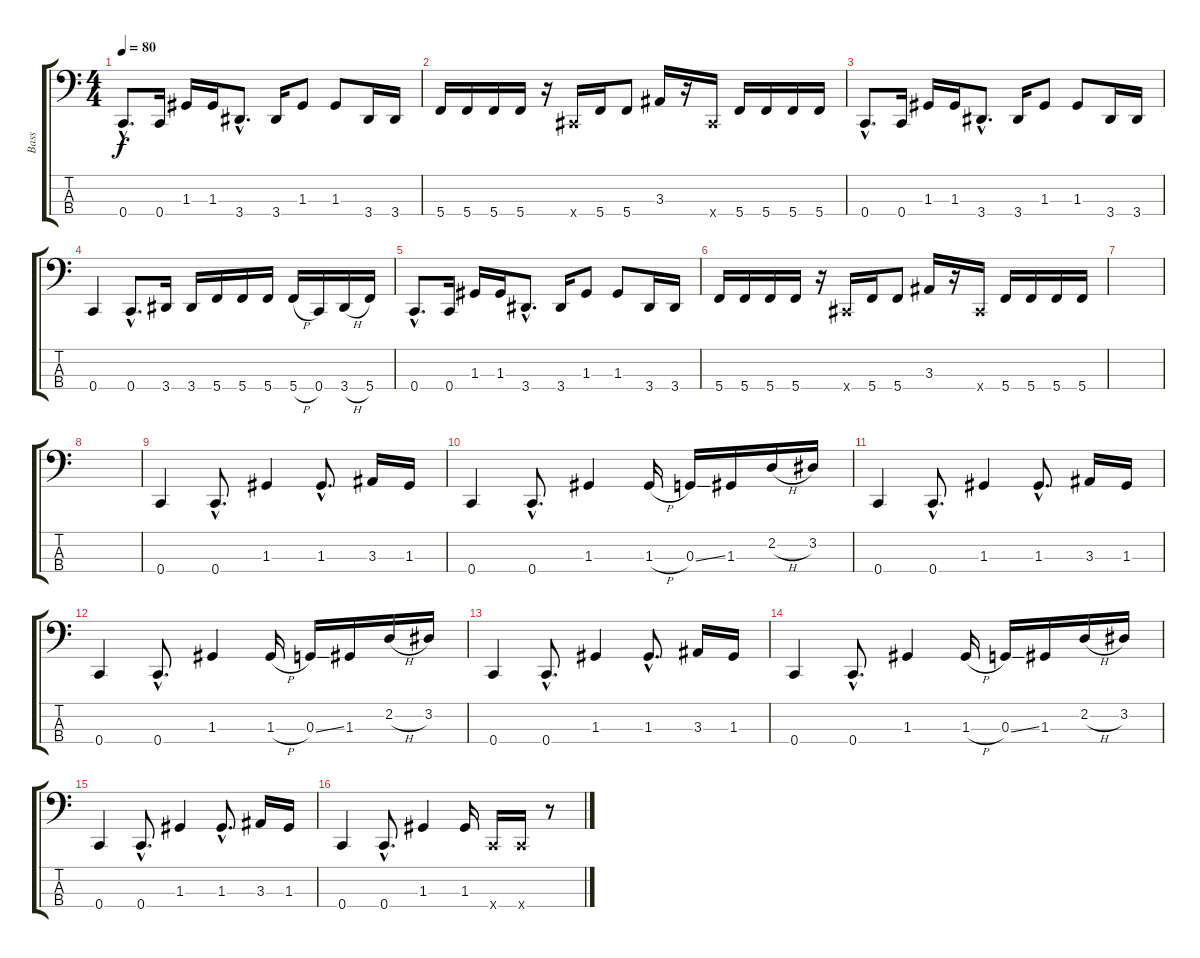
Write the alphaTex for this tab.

\track ("Bass" "Bass") {instrument electricbasspick}
\staff {score tabs}
\tuning (F2 C2 G1 C1) {hide}
\ts (4 4)
\tempo 80
\clef f4
\ks c
0.4{hac}.8{d dy f} 0.4.16 1.3.16 1.3.16 3.4{hac}.8{d} 3.4.16 1.3.8 1.3.8 3.4.16 3.4.16 |
5.4.16 5.4.16 5.4.16 5.4.16 r.16 1.4{x}.16 5.4.16 5.4.8 3.3.16 r.16 1.4{x}.16 5.4.16 5.4.16 5.4.16 5.4.16 |
0.4{hac}.8{d} 0.4.16 1.3.16 1.3.16 3.4{hac}.8{d} 3.4.16 1.3.8 1.3.8 3.4.16 3.4.16 |
0.4.4 0.4{hac}.8{d} 3.4.16 3.4.16 5.4.16 5.4.16 5.4.16 5.4{h}.16 0.4.16 3.4{h}.16 5.4.16 |
0.4{hac}.8{d} 0.4.16 1.3.16 1.3.16 3.4{hac}.8{d} 3.4.16 1.3.8 1.3.8 3.4.16 3.4.16 |
5.4.16 5.4.16 5.4.16 5.4.16 r.16 1.4{x}.16 5.4.16 5.4.8 3.3.16 r.16 1.4{x}.16 5.4.16 5.4.16 5.4.16 5.4.16 |
|
|
0.4.4 0.4{hac}.8{d} 1.3.4 1.3{hac}.8{d} 3.3.16 1.3.16 |
0.4.4 0.4{hac}.8{d} 1.3.4 1.3{h}.16 0.3{ss}.16 1.3.16 2.2{h}.16 3.2.16 |
0.4.4 0.4{hac}.8{d} 1.3.4 1.3{hac}.8{d} 3.3.16 1.3.16 |
0.4.4 0.4{hac}.8{d} 1.3.4 1.3{h}.16 0.3{ss}.16 1.3.16 2.2{h}.16 3.2.16 |
0.4.4 0.4{hac}.8{d} 1.3.4 1.3{hac}.8{d} 3.3.16 1.3.16 |
0.4.4 0.4{hac}.8{d} 1.3.4 1.3{h}.16 0.3{ss}.16 1.3.16 2.2{h}.16 3.2.16 |
0.4.4 0.4{hac}.8{d} 1.3.4 1.3{hac}.8{d} 3.3.16 1.3.16 |
0.4.4 0.4{hac}.8{d} 1.3.4 1.3.16 0.4{x}.16 0.4{x}.16 r.8
